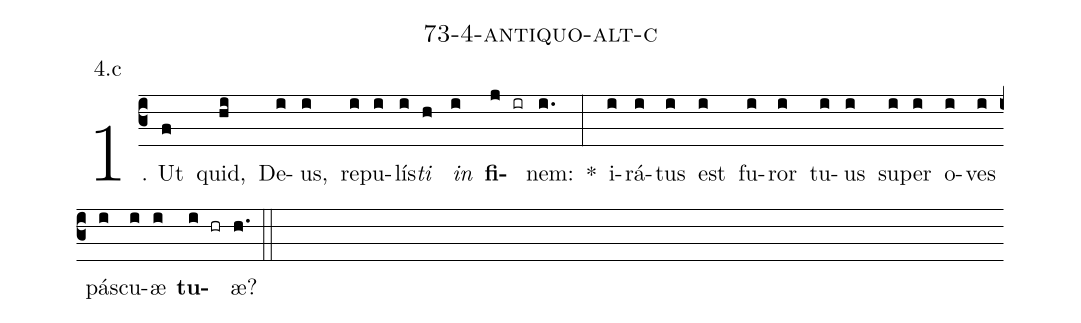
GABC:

name: 73-4-antiquo-alt-c;
annotation: 4.c;
%%
(c3)1. Ut(f) quid,(hi) De(i)us,(i) re(i)pu(i)lís(i)<i>ti</i>(h) <i>in</i>(i) <b>fi</b>(j ir)nem:(i.) *(:) i(i)rá(i)tus(i) est(i) fu(i)ror(i) tu(i)us(i) su(i)per(i) o(i)ves(i) pás(i)cu(i)æ(i) <b>tu</b>(i hr)æ?(h.) (::)
